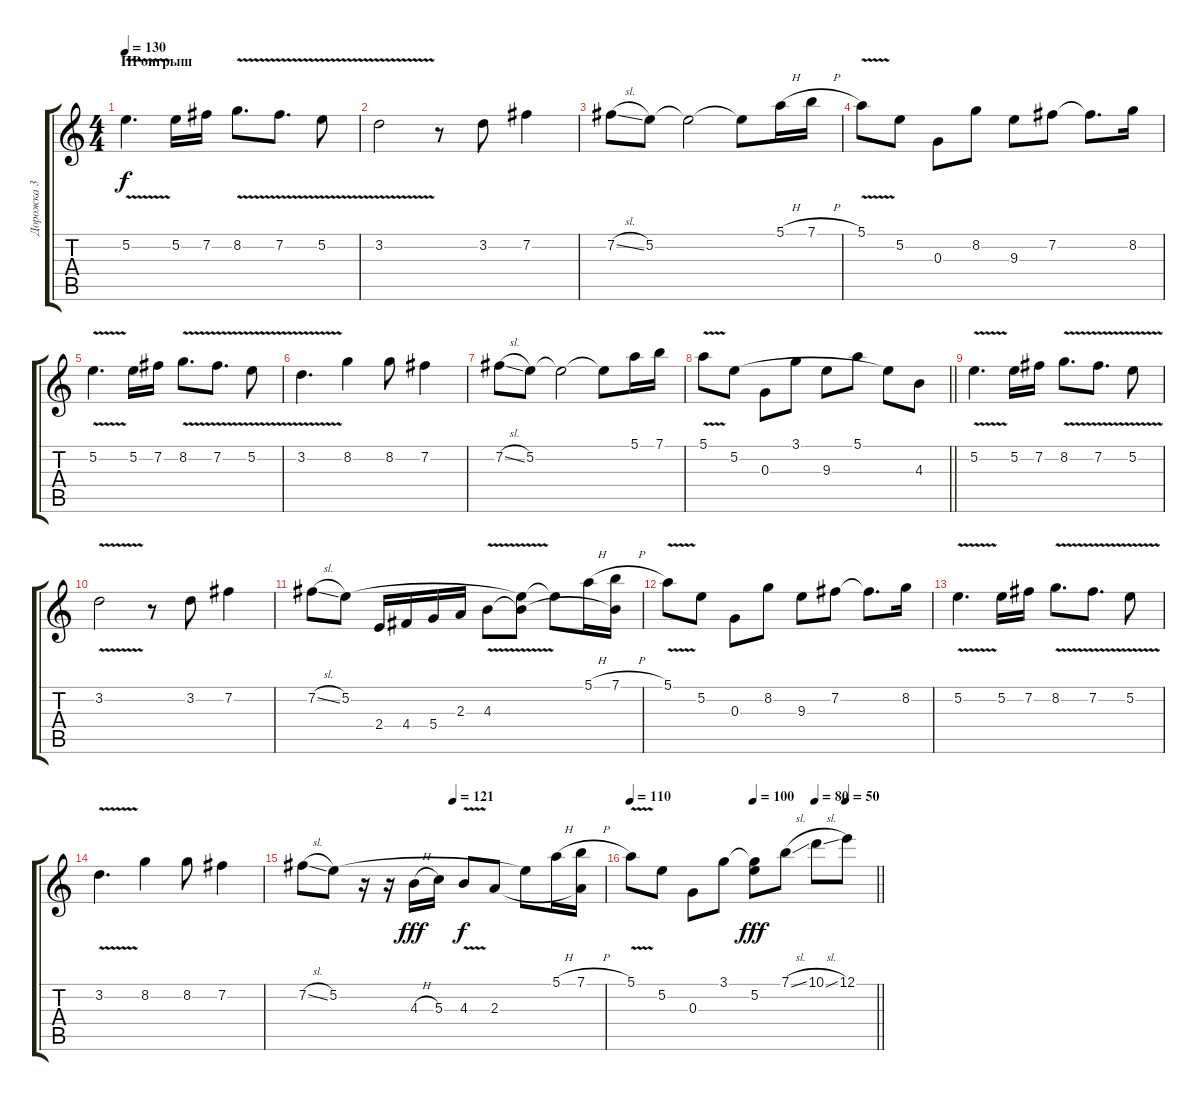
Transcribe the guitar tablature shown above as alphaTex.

\track ("Дорожка 3" "Дорожка 3") {instrument acousticguitarsteel}
\staff {score tabs}
\tuning (E4 B3 G3 D3 A2 E2) {hide}
\ts (4 4)
\section ("" "ПРоигрыш")
\tempo 130
\clef g2
\ks c
5.2{v}.4{d dy f} 5.2.16 7.2.16 8.2{v}.8{d} 7.2{v}.8{d} 5.2{v}.8 |
3.2{v}.2 r.8 3.2.8 7.2.4 |
7.2{sl}.8 5.2.8 5.2{t}.2 5.2{t}.8 5.1{h}.16 7.1{h}.16 |
5.1{v}.8 5.2.8 0.3.8 8.2.8 9.3.8 7.2.8 7.2{t}.8{d} 8.2.16 |
5.2{v}.4{d} 5.2.16 7.2.16 8.2{v}.8{d} 7.2{v}.8{d} 5.2{v}.8 |
3.2{v}.4{d} 8.2.4 8.2.8 7.2.4 |
7.2{sl}.8 5.2.8 5.2{t}.2 5.2{t}.8 5.1.16 7.1.16 |
\barLineRight lightlight
5.1{v}.8 5.2.8 0.3.8 3.1.8 9.3.8 5.1.8 5.2{t}.8 4.3.8 |
5.2{v}.4{d} 5.2.16 7.2.16 8.2{v}.8{d} 7.2{v}.8{d} 5.2{v}.8 |
3.2{v}.2 r.8 3.2.8 7.2.4 |
7.2{sl}.8 5.2.8 2.4.16 4.4.16 5.4.16 2.3.16 4.3{v}.8 (5.2{t} 4.3{t}).8 5.2{t}.8 5.1{h}.16 (7.1{h} 4.3{t}).16 |
5.1{v}.8 5.2.8 0.3.8 8.2.8 9.3.8 7.2.8 7.2{t}.8{d} 8.2.16 |
5.2{v}.4{d} 5.2.16 7.2.16 8.2{v}.8{d} 7.2{v}.8{d} 5.2{v}.8 |
3.2{v}.4{d} 8.2.4 8.2.8 7.2.4 |
\tempo (121 0.5)
7.2{sl}.8 5.2.8 r.16 r.16 4.3{h}.16{dy fff} 5.3.16 4.3{v}.8{dy f} 2.3.8 5.2{t}.8 5.1{h}.16 (7.1{h} 2.3{t}).16 |
\tempo 110
\tempo (100 0.5)
\tempo (80 0.75)
\tempo (50 0.875)
\barLineRight lightlight
5.1{v}.8 5.2.8 0.3.8 3.1.8 (3.1{t} 5.2).8{dy fff} 7.1{sl}.8 10.1{sl}.8 12.1{sl}.8
